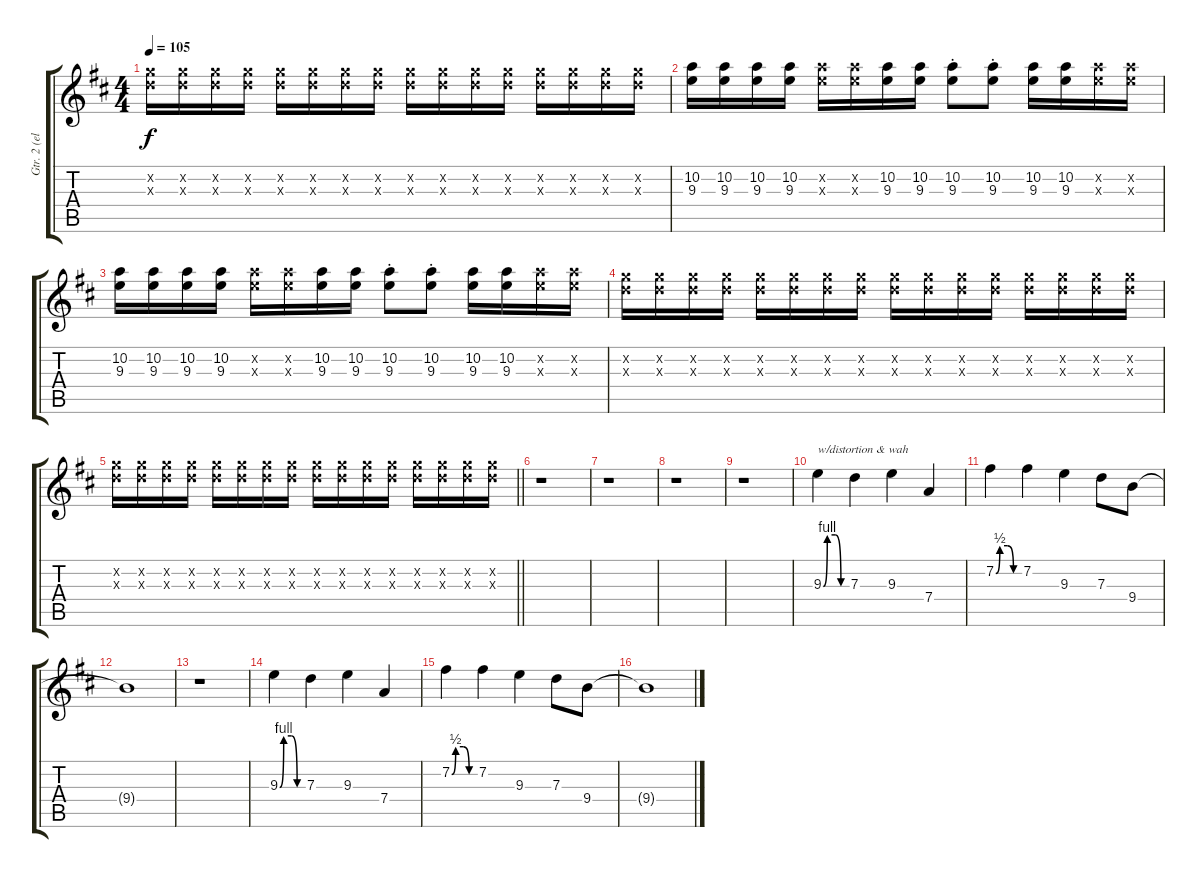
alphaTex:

\track ("Gtr. 2 (elec.)" "Gtr. 2 (el") {instrument overdrivenguitar}
\staff {score tabs}
\tuning (E4 B3 G3 D3 A2 E2) {hide}
\ts (4 4)
\tempo 105
\clef g2
\ks bminor
(8.2{x} 7.3{x}).16{dy f} (8.2{x} 7.3{x}).16 (8.2{x} 7.3{x}).16 (8.2{x} 7.3{x}).16 (8.2{x} 7.3{x}).16 (8.2{x} 7.3{x}).16 (8.2{x} 7.3{x}).16 (8.2{x} 7.3{x}).16 (8.2{x} 7.3{x}).16 (8.2{x} 7.3{x}).16 (8.2{x} 7.3{x}).16 (8.2{x} 7.3{x}).16 (8.2{x} 7.3{x}).16 (8.2{x} 7.3{x}).16 (8.2{x} 7.3{x}).16 (8.2{x} 7.3{x}).16 |
(10.2 9.3).16 (10.2 9.3).16 (10.2 9.3).16 (10.2 9.3).16 (10.2{x} 9.3{x}).16 (10.2{x} 9.3{x}).16 (10.2 9.3).16 (10.2 9.3).16 (10.2{st} 9.3{st}).8 (10.2{st} 9.3{st}).8 (10.2 9.3).16 (10.2 9.3).16 (10.2{x} 9.3{x}).16 (10.2{x} 9.3{x}).16 |
(10.2 9.3).16 (10.2 9.3).16 (10.2 9.3).16 (10.2 9.3).16 (10.2{x} 9.3{x}).16 (10.2{x} 9.3{x}).16 (10.2 9.3).16 (10.2 9.3).16 (10.2{st} 9.3{st}).8 (10.2{st} 9.3{st}).8 (10.2 9.3).16 (10.2 9.3).16 (10.2{x} 9.3{x}).16 (10.2{x} 9.3{x}).16 |
(8.2{x} 7.3{x}).16 (8.2{x} 7.3{x}).16 (8.2{x} 7.3{x}).16 (8.2{x} 7.3{x}).16 (8.2{x} 7.3{x}).16 (8.2{x} 7.3{x}).16 (8.2{x} 7.3{x}).16 (8.2{x} 7.3{x}).16 (8.2{x} 7.3{x}).16 (8.2{x} 7.3{x}).16 (8.2{x} 7.3{x}).16 (8.2{x} 7.3{x}).16 (8.2{x} 7.3{x}).16 (8.2{x} 7.3{x}).16 (8.2{x} 7.3{x}).16 (8.2{x} 7.3{x}).16 |
\barLineRight lightlight
(8.2{x} 7.3{x}).16 (8.2{x} 7.3{x}).16 (8.2{x} 7.3{x}).16 (8.2{x} 7.3{x}).16 (8.2{x} 7.3{x}).16 (8.2{x} 7.3{x}).16 (8.2{x} 7.3{x}).16 (8.2{x} 7.3{x}).16 (8.2{x} 7.3{x}).16 (8.2{x} 7.3{x}).16 (8.2{x} 7.3{x}).16 (8.2{x} 7.3{x}).16 (8.2{x} 7.3{x}).16 (8.2{x} 7.3{x}).16 (8.2{x} 7.3{x}).16 (8.2{x} 7.3{x}).16 |
\section ("" "")
r.1 |
r.1 |
r.1 |
r.1 |
9.3{be (custom 0 0 10 4 30 4 45 0 60 0)}.4{txt "w/distortion & wah" volume 11 instrument distortionguitar} 7.3.4 9.3.4 7.4.4 |
7.2{be (custom 0 0 10 2 30 2 45 0 60 0)}.4 7.2.4 9.3.4 7.3.8 9.4.8 |
9.4{t}.1 |
r.1 |
9.3{be (custom 0 0 10 4 30 4 45 0 60 0)}.4 7.3.4 9.3.4 7.4.4 |
7.2{be (custom 0 0 10 2 30 2 45 0 60 0)}.4 7.2.4 9.3.4 7.3.8 9.4.8 |
9.4{t}.1
